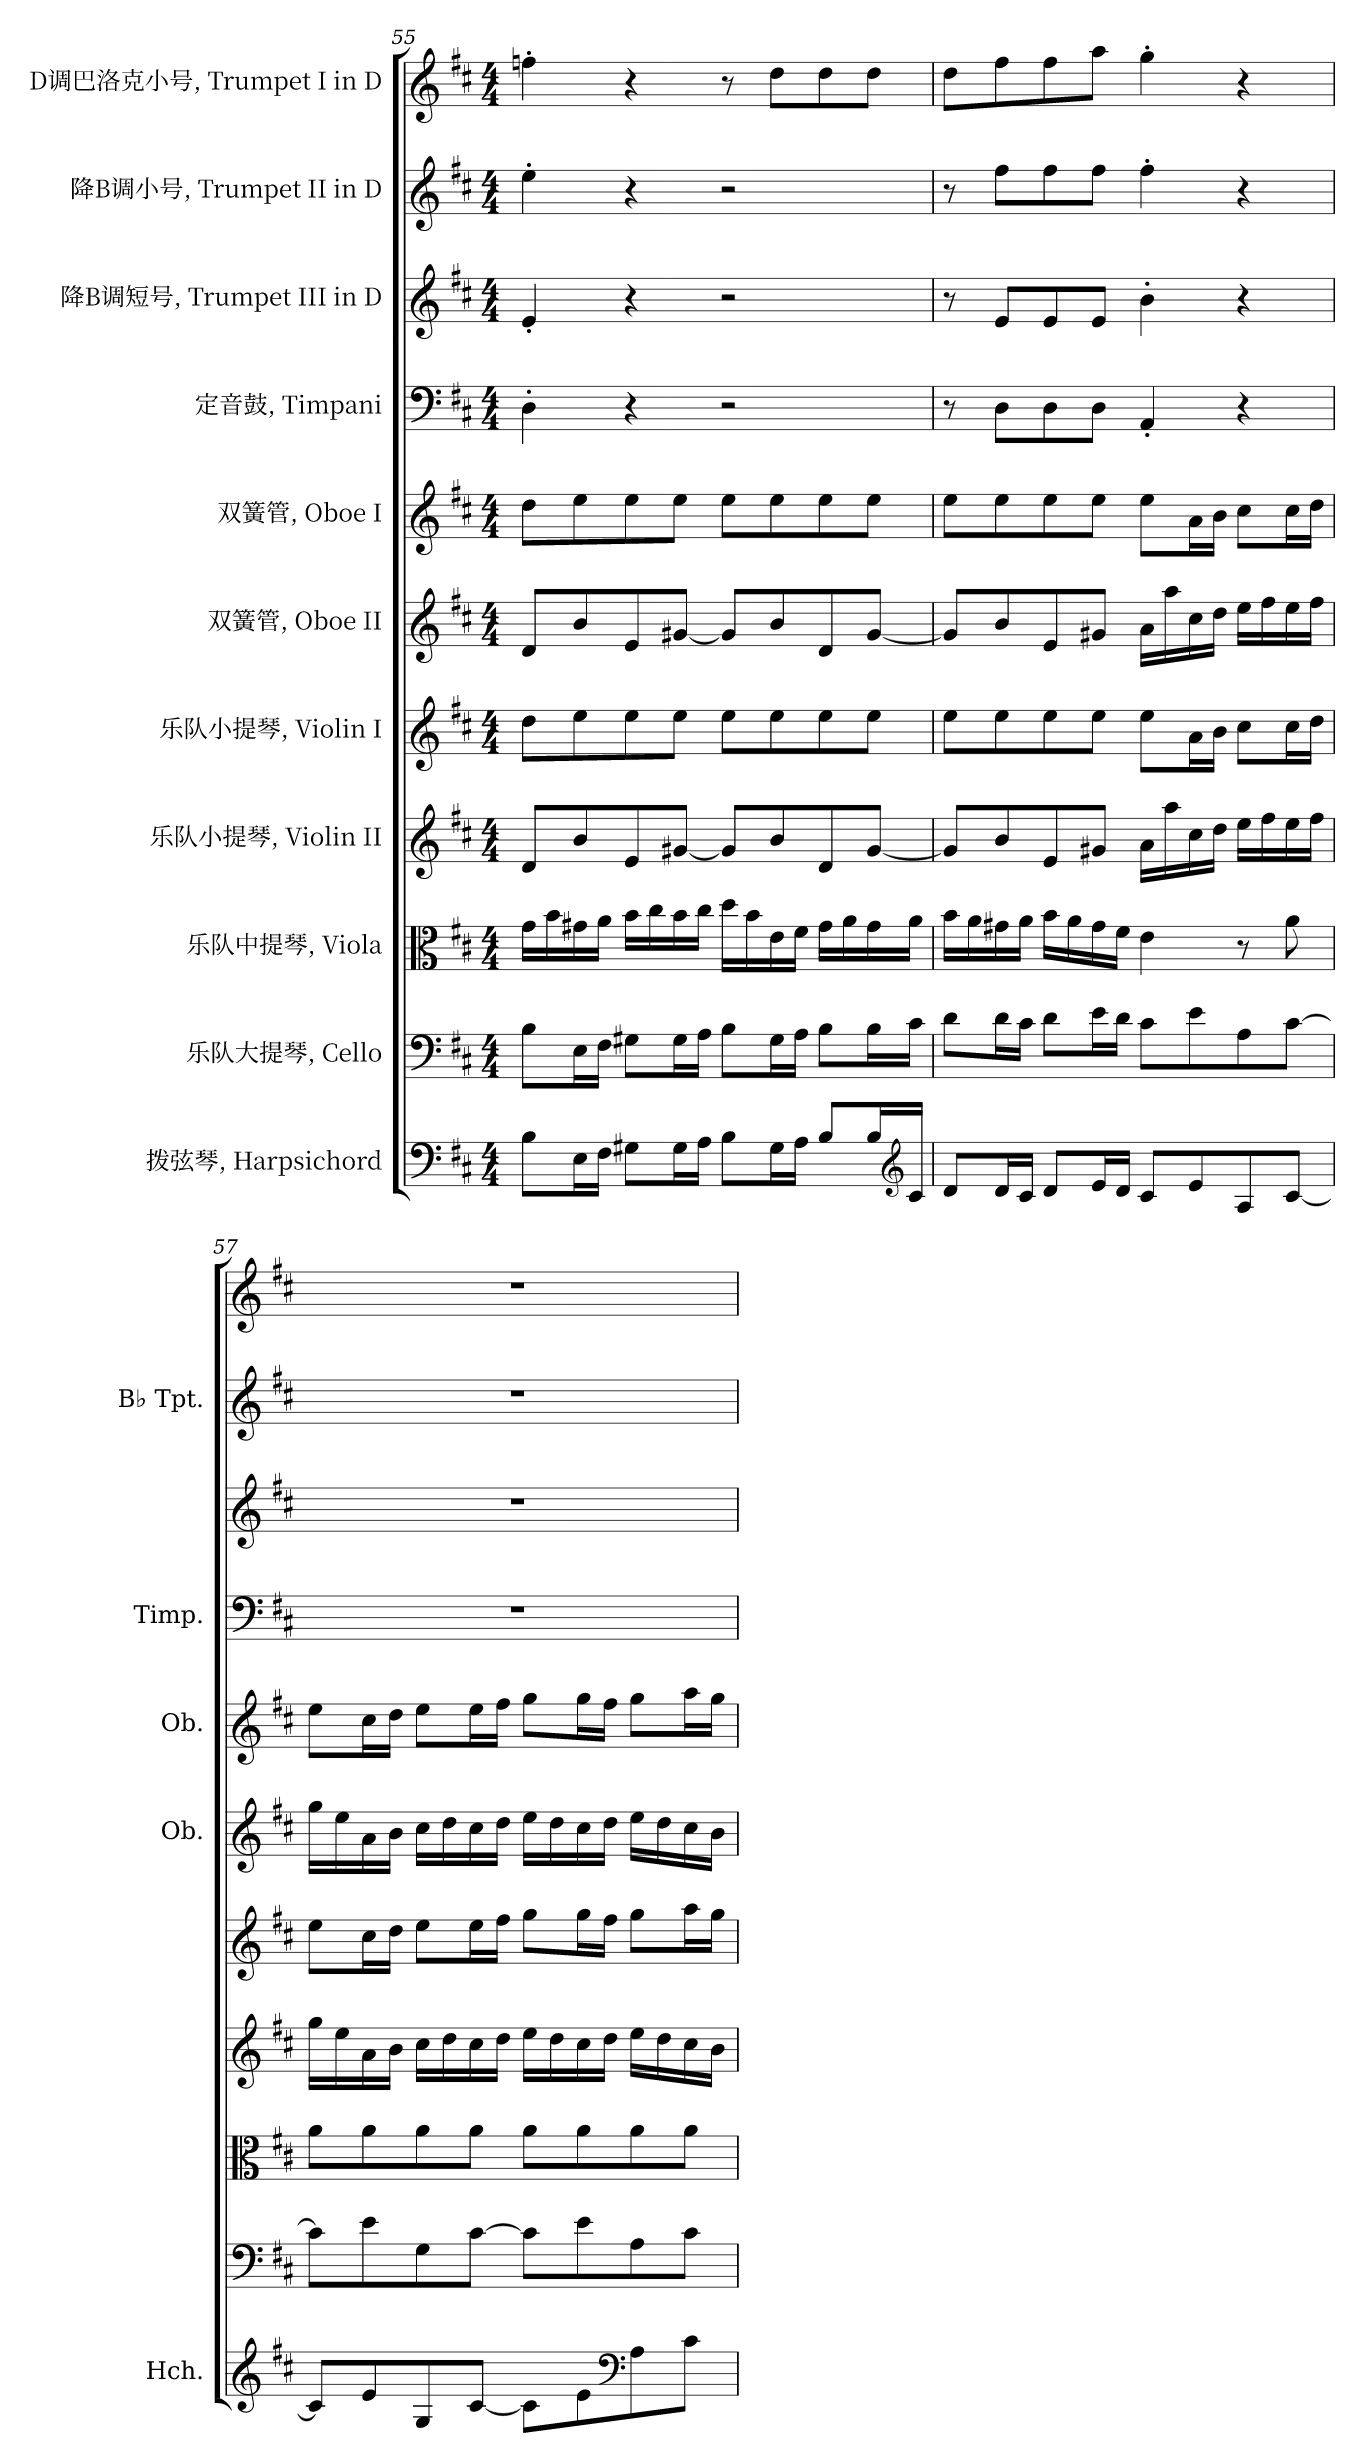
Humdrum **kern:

**kern	**kern	**kern	**kern	**kern	**kern	**kern	**kern	**kern	**kern	**kern
*part11	*part10	*part9	*part8	*part7	*part6	*part5	*part4	*part3	*part2	*part1
*staff11	*staff10	*staff9	*staff8	*staff7	*staff6	*staff5	*staff4	*staff3	*staff2	*staff1
*I"拨弦琴, Harpsichord	*I"乐队大提琴, Cello	*I"乐队中提琴, Viola	*I"乐队小提琴, Violin II	*I"乐队小提琴, Violin I	*I"双簧管, Oboe II	*I"双簧管, Oboe I	*I"定音鼓, Timpani	*I"降B调短号, Trumpet III in D	*I"降B调小号, Trumpet II in D	*I"D调巴洛克小号, Trumpet I in D
*I'Hch.	*	*	*	*	*I'Ob.	*I'Ob.	*I'Timp.	*	*I'B♭ Tpt.	*
!!LO:PB:g=z
*clefF4	*clefF4	*clefC3	*clefG2	*clefG2	*clefG2	*clefG2	*clefF4	*clefG2	*clefG2	*clefG2
*	*	*	*	*	*	*	*	*ITrd1c2	*ITrd1c2	*ITrd-1c-2
*k[f#c#]	*k[f#c#]	*k[f#c#]	*k[f#c#]	*k[f#c#]	*k[f#c#]	*k[f#c#]	*k[f#c#]	*k[]	*k[]	*k[f#c#g#d#]
*M4/4	*M4/4	*M4/4	*M4/4	*M4/4	*M4/4	*M4/4	*M4/4	*M4/4	*M4/4	*M4/4
=55	=55	=55	=55	=55	=55	=55	=55	=55	=55	=55
8B\L	8B\L	16g\LL	8d/L	8dd\L	8d/L	8dd\L	4D'\	4d'/	4dd'\	4ggn'\
.	.	16b\	.	.	.	.	.	.	.	.
16E\L	16E\L	16g#X\	8b/	8ee\	8b/	8ee\	.	.	.	.
16F#\JJ	16F#\JJ	16a\JJ	.	.	.	.	.	.	.	.
8G#X\L	8G#X\L	16b\LL	8e/	8ee\	8e/	8ee\	4r	4r	4r	4r
.	.	16cc#\	.	.	.	.	.	.	.	.
16G#\L	16G#\L	16b\	[8g#X/J	8ee\J	[8g#X/J	8ee\J	.	.	.	.
16A\JJ	16A\JJ	16cc#\JJ	.	.	.	.	.	.	.	.
8B\L	8B\L	16dd\LL	8g#/L]	8ee\L	8g#/L]	8ee\L	2r	2r	2r	8r
.	.	16b\	.	.	.	.	.	.	.	.
16G#\L	16G#\L	16e\	8b/	8ee\	8b/	8ee\	.	.	.	8ee\L
16A\JJ	16A\JJ	16f#\JJ	.	.	.	.	.	.	.	.
8B/L	8B\L	16g#\LL	8d/	8ee\	8d/	8ee\	.	.	.	8ee\
.	.	16a\	.	.	.	.	.	.	.	.
16B/L	16B\L	16g#\	[8g#/J	8ee\J	[8g#/J	8ee\J	.	.	.	8ee\J
*clefG2	*	*	*	*	*	*	*	*	*	*
16c#/JJ	16c#\JJ	16a\JJ	.	.	.	.	.	.	.	.
=56	=56	=56	=56	=56	=56	=56	=56	=56	=56	=56
8d/L	8d\L	16b\LL	8g#/L]	8ee\L	8g#/L]	8ee\L	8r	8r	8r	8ee\L
.	.	16a\	.	.	.	.	.	.	.	.
16d/L	16d\L	16g#X\	8b/	8ee\	8b/	8ee\	8D\L	8d/L	8ee\L	8gg#\
16c#/JJ	16c#\JJ	16a\JJ	.	.	.	.	.	.	.	.
8d/L	8d\L	16b\LL	8e/	8ee\	8e/	8ee\	8D\	8d/	8ee\	8gg#\
.	.	16a\	.	.	.	.	.	.	.	.
16e/L	16e\L	16g#\	8g#X/J	8ee\J	8g#X/J	8ee\J	8D\J	8d/J	8ee\J	8bb\J
16d/JJ	16d\JJ	16f#\JJ	.	.	.	.	.	.	.	.
8c#/L	8c#\L	4e\	16a\LL	8ee\L	16a\LL	8ee\L	4AA'/	4a'\	4ee'\	4aa'\
.	.	.	16aa\	.	16aa\	.	.	.	.	.
8e/	8e\	.	16cc#\	16a\L	16cc#\	16a\L	.	.	.	.
.	.	.	16dd\JJ	16b\JJ	16dd\JJ	16b\JJ	.	.	.	.
8A/	8A\	8r	16ee\LL	8cc#\L	16ee\LL	8cc#\L	4r	4r	4r	4r
.	.	.	16ff#\	.	16ff#\	.	.	.	.	.
[8c#/J	[8c#\J	8a\	16ee\	16cc#\L	16ee\	16cc#\L	.	.	.	.
.	.	.	16ff#\JJ	16dd\JJ	16ff#\JJ	16dd\JJ	.	.	.	.
!!LO:PB:g=z
=57	=57	=57	=57	=57	=57	=57	=57	=57	=57	=57
8c#/L]	8c#\L]	8a\L	16gg\LL	8ee\L	16gg\LL	8ee\L	1r	1r	1r	1r
.	.	.	16ee\	.	16ee\	.	.	.	.	.
8e/	8e\	8a\	16a\	16cc#\L	16a\	16cc#\L	.	.	.	.
.	.	.	16b\JJ	16dd\JJ	16b\JJ	16dd\JJ	.	.	.	.
8G/	8G\	8a\	16cc#\LL	8ee\L	16cc#\LL	8ee\L	.	.	.	.
.	.	.	16dd\	.	16dd\	.	.	.	.	.
[8c#/J	[8c#\J	8a\J	16cc#\	16ee\L	16cc#\	16ee\L	.	.	.	.
.	.	.	16dd\JJ	16ff#\JJ	16dd\JJ	16ff#\JJ	.	.	.	.
8c#\L]	8c#\L]	8a\L	16ee\LL	8gg\L	16ee\LL	8gg\L	.	.	.	.
.	.	.	16dd\	.	16dd\	.	.	.	.	.
8e\	8e\	8a\	16cc#\	16gg\L	16cc#\	16gg\L	.	.	.	.
.	.	.	16dd\JJ	16ff#\JJ	16dd\JJ	16ff#\JJ	.	.	.	.
*clefF4	*	*	*	*	*	*	*	*	*	*
8A\	8A\	8a\	16ee\LL	8gg\L	16ee\LL	8gg\L	.	.	.	.
.	.	.	16dd\	.	16dd\	.	.	.	.	.
8c#\J	8c#\J	8a\J	16cc#\	16aa\L	16cc#\	16aa\L	.	.	.	.
.	.	.	16b\JJ	16gg\JJ	16b\JJ	16gg\JJ	.	.	.	.
=	=	=	=	=	=	=	=	=	=	=
*-	*-	*-	*-	*-	*-	*-	*-	*-	*-	*-
